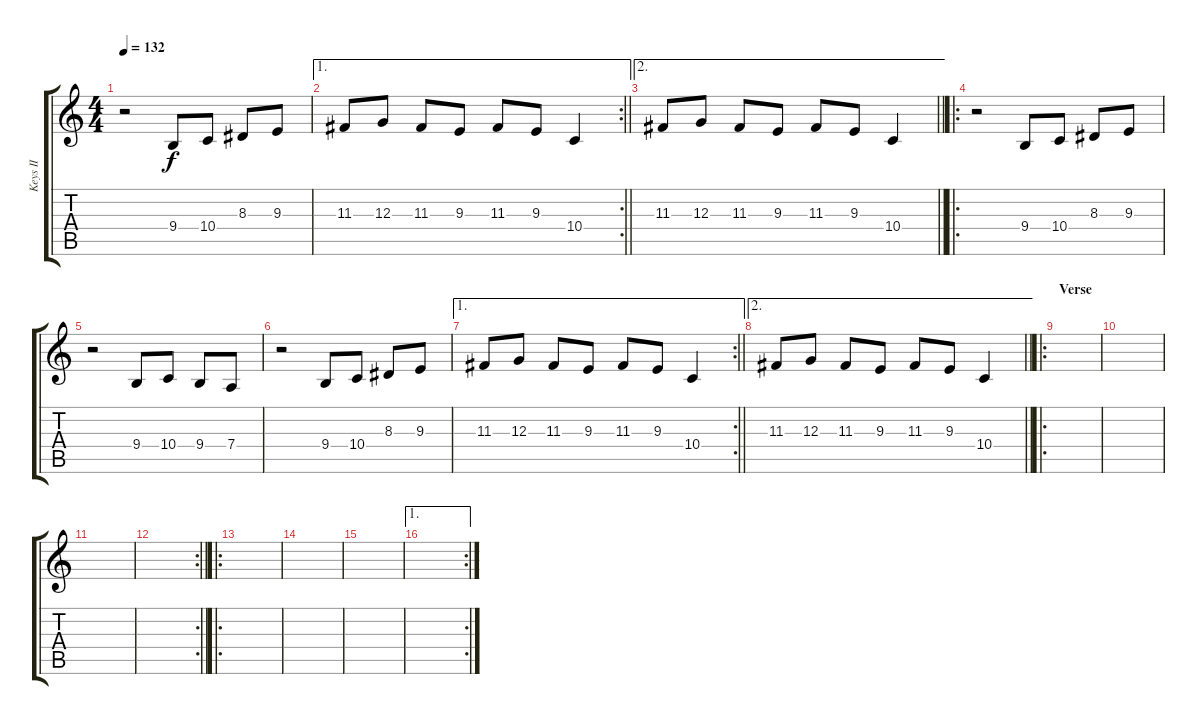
\track ("Keys II" "Keys II") {instrument synthbrass1}
\staff {score tabs}
\tuning (E4 B3 G3 D3 A2 E2) {hide}
\ts (4 4)
\tempo 132
\clef g2
\ks c
r.2{dy f} 9.4.8 10.4.8 8.3.8 9.3.8 |
\ae 1
\rc 2
\barLineRight lightlight
11.3.8 12.3.8 11.3.8 9.3.8 11.3.8 9.3.8 10.4.4 |
\ae 2
\barLineRight lightlight
11.3.8 12.3.8 11.3.8 9.3.8 11.3.8 9.3.8 10.4.4 |
\ro
\section ("" "")
r.2 9.4.8 10.4.8 8.3.8 9.3.8 |
r.2 9.4.8 10.4.8 9.4.8 7.4.8 |
r.2 9.4.8 10.4.8 8.3.8 9.3.8 |
\ae 1
\rc 2
\barLineRight lightlight
11.3.8 12.3.8 11.3.8 9.3.8 11.3.8 9.3.8 10.4.4 |
\ae 2
\barLineRight lightlight
11.3.8 12.3.8 11.3.8 9.3.8 11.3.8 9.3.8 10.4.4 |
\ro
\section ("" "Verse")
|
|
|
\rc 2
\barLineRight lightlight
|
\ro
\section ("" "")
|
|
|
\ae 1
\rc 2
